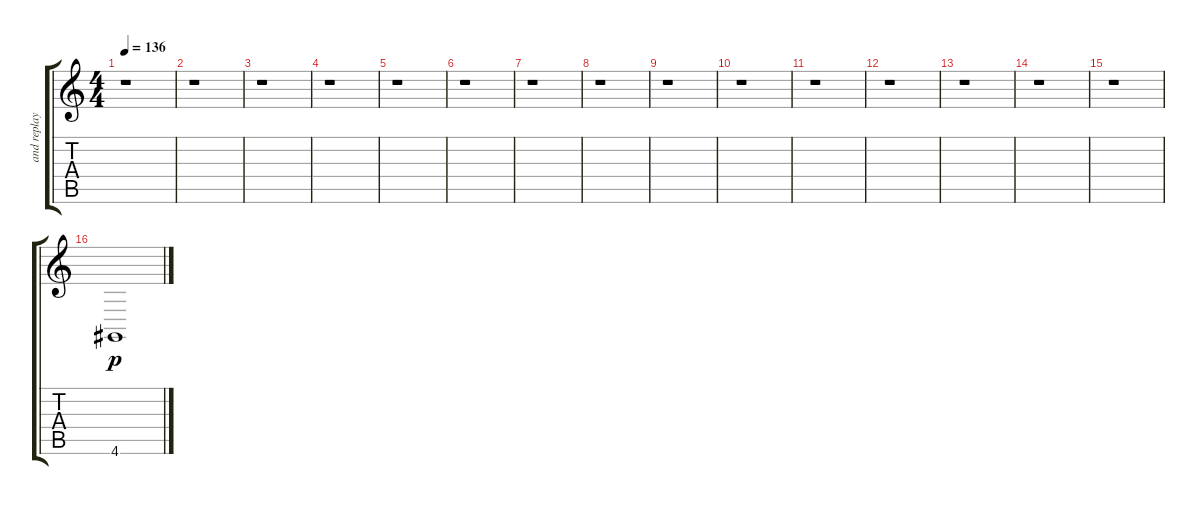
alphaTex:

\track ("and replay again and again..." "and replay") {instrument seashore}
\staff {score tabs}
\tuning (E4 B3 G3 D3 A2 E2) {hide}
\ts (4 4)
\tempo 136
\clef g2
\ks c
r.1{dy p} |
r.1 |
r.1 |
r.1 |
r.1 |
r.1 |
r.1 |
r.1 |
r.1 |
r.1 |
r.1 |
r.1 |
r.1 |
r.1 |
r.1 |
4.6.1{volume 4}
